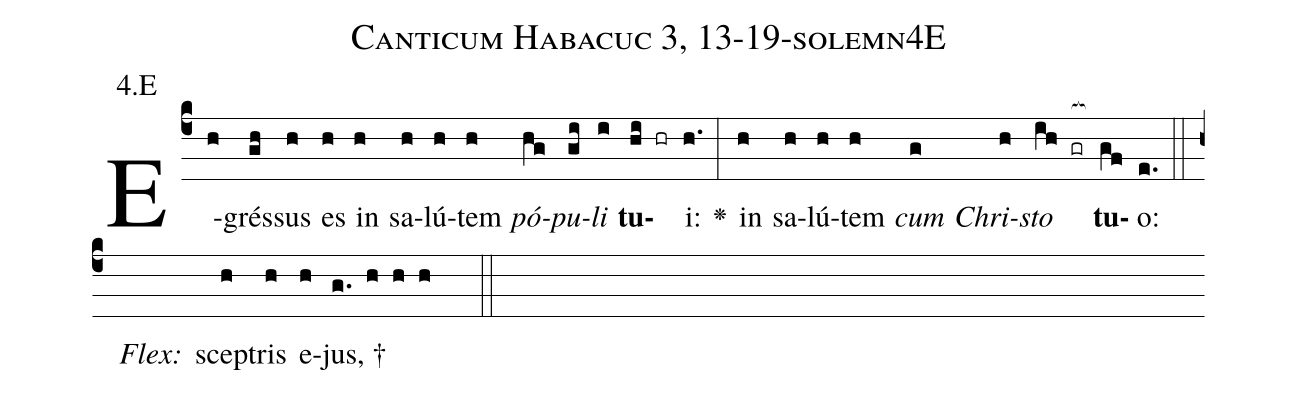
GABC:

name: Canticum Habacuc 3, 13-19-solemn4E;
annotation: 4.E;
%%
(c4)E(h)grés(gh)sus(h) es(h) in(h) sa(h)lú(h)tem(h) <i>pó</i>(hg)<i>pu</i>(gi)<i>li</i>(i) <b>tu</b>(hi hr)i:(h.) <v>\greheightstar</v>(:) in(h) sa(h)lú(h)tem(h) <i>cum</i>(g) <i>Chri</i>(h)<i>sto</i>(ih gr[ocb:1{]) <b>tu</b>(gf[ocb:0}])o:(e.) (::)
<i>Flex:</i>()  scep(h)tris(h) e(h)jus, †(g. h h h  ::)

%E(h) u(g) o(h) u(ih) a(gf) e.(e.) (::)
